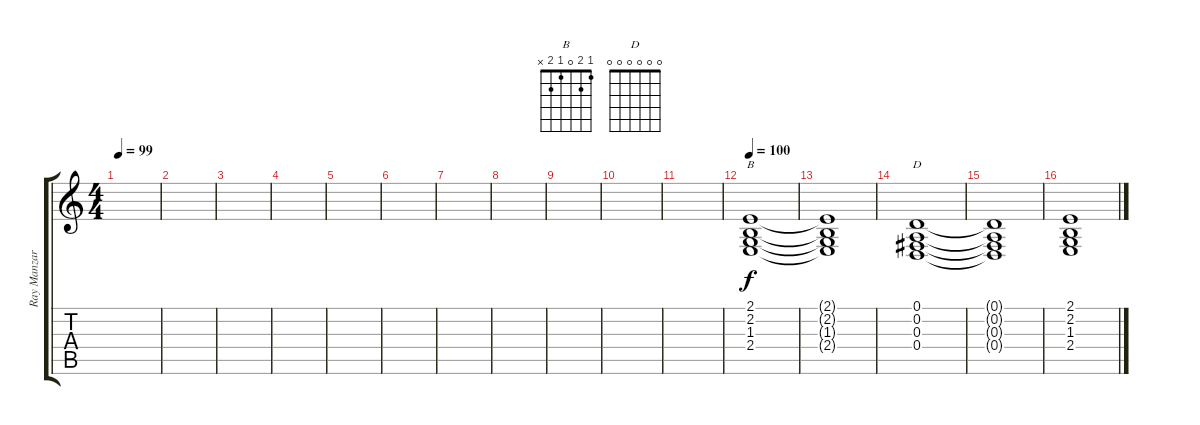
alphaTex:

\track ("Ray Manzarek - Organ" "Ray Manzar") {instrument drawbarorgan}
\staff {score tabs}
\tuning (D4 A3 Gb3 D3 A2 D2) {hide}
\chord ("B" 1 2 0 1 2 x)
\chord ("D" 0 0 0 0 0 0)
\ts (4 4)
\tempo 99
\clef g2
\ks c
|
|
|
|
|
|
|
|
|
|
|
\tempo 100
(2.1 2.2 1.3 2.4).1{ch "B"} |
(2.1{t} 2.2{t} 1.3{t} 2.4{t}).1 |
(0.1 0.2 0.3 0.4).1{ch "D"} |
(0.1{t} 0.2{t} 0.3{t} 0.4{t}).1 |
(2.1 2.2 1.3 2.4).1
